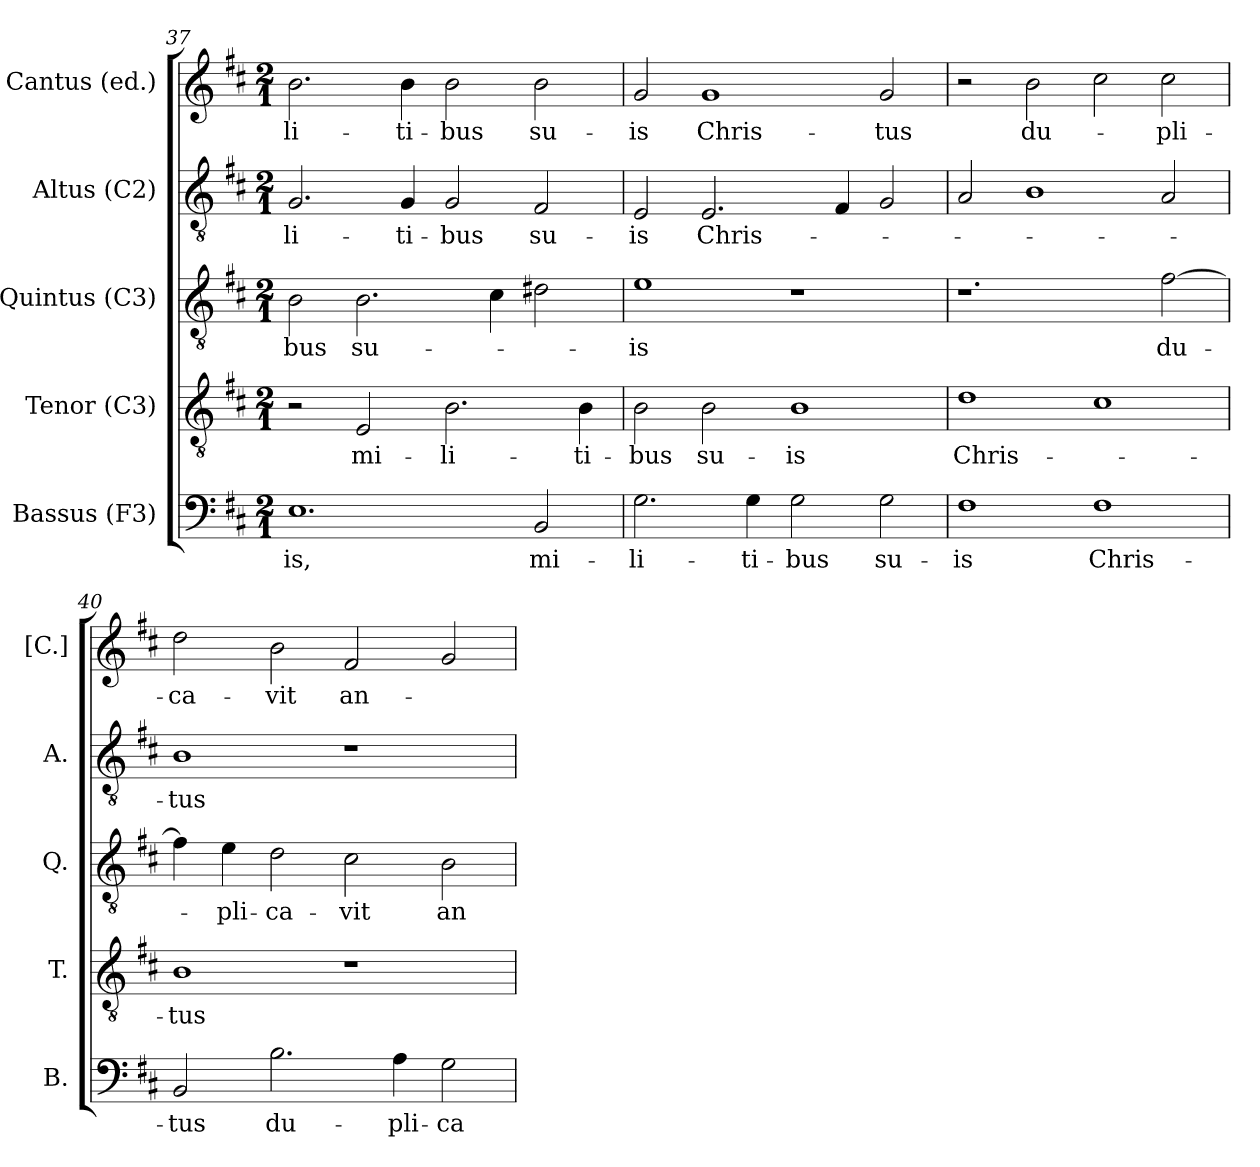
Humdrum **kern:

**kern	**text	**kern	**text	**kern	**text	**kern	**text	**kern	**text
*part5	*part5	*part4	*part4	*part3	*part3	*part2	*part2	*part1	*part1
*staff5	*staff5	*staff4	*staff4	*staff3	*staff3	*staff2	*staff2	*staff1	*staff1
*I"Bassus (F3)	*	*I"Tenor (C3)	*	*I"Quintus (C3)	*	*I"Altus (C2)	*	*I"Cantus (ed.)	*
*I'B.	*	*I'T.	*	*I'Q.	*	*I'A.	*	*I'[C.]	*
!!LO:PB:g=z
*clefF4	*	*clefGv2	*	*clefGv2	*	*clefGv2	*	*clefG2	*
*	*	*ITrd7c12	*	*ITrd7c12	*	*	*	*	*
*k[f#c#]	*	*k[f#c#]	*	*k[f#c#]	*	*k[f#c#]	*	*k[f#c#]	*
*D:	*	*D:	*	*D:	*	*D:	*	*D:	*
*M2/1	*	*M2/1	*	*M2/1	*	*M2/1	*	*M2/1	*
=37	=37	=37	=37	=37	=37	=37	=37	=37	=37
!	!LO:LY:b:color=#000000	!	!	!	!	!	!	!	!
!	!	!	!	!	!LO:LY:b:color=#000000	!	!	!	!
!	!	!	!	!	!	!	!LO:LY:b:color=#000000	!	!
!	!	!	!	!	!	!	!	!	!LO:LY:b:color=#000000
1.Ei	-is,	2r	.	2BBi\	-bus	2.Gi/	-li-	2.bi\	-li-
!	!	!	!LO:LY:b:color=#000000	!	!	!	!	!	!
!	!	!	!	!	!LO:LY:b:color=#000000	!	!	!	!
.	.	2EEi/	mi-	2.BBi\	su-	.	.	.	.
!	!	!	!	!	!	!	!LO:LY:b:color=#000000	!	!
!	!	!	!	!	!	!	!	!	!LO:LY:b:color=#000000
.	.	.	.	.	.	4Gi/	-ti-	4bi\	-ti-
!	!	!	!LO:LY:b:color=#000000	!	!	!	!	!	!
!	!	!	!	!	!	!	!LO:LY:b:color=#000000	!	!
!	!	!	!	!	!	!	!	!	!LO:LY:b:color=#000000
.	.	2.BBi\	-li-	.	.	2Gi/	-bus	2bi\	-bus
.	.	.	.	4C#i\	.	.	.	.	.
!	!LO:LY:b:color=#000000	!	!	!	!	!	!	!	!
!	!	!	!	!	!	!	!LO:LY:b:color=#000000	!	!
!	!	!	!	!	!	!	!	!	!LO:LY:b:color=#000000
2BBi/	mi-	.	.	2D#Xi\	.	2F#i/	su-	2bi\	su-
!	!	!	!LO:LY:b:color=#000000	!	!	!	!	!	!
.	.	4BBi\	-ti-	.	.	.	.	.	.
=38	=38	=38	=38	=38	=38	=38	=38	=38	=38
!	!LO:LY:b:color=#000000	!	!	!	!	!	!	!	!
!	!	!	!LO:LY:b:color=#000000	!	!	!	!	!	!
!	!	!	!	!	!LO:LY:b:color=#000000	!	!	!	!
!	!	!	!	!	!	!	!LO:LY:b:color=#000000	!	!
!	!	!	!	!	!	!	!	!	!LO:LY:b:color=#000000
2.Gi\	-li-	2BBi\	-bus	1Ei	-is	2Ei/	-is	2gi/	-is
!	!	!	!LO:LY:b:color=#000000	!	!	!	!	!	!
!	!	!	!	!	!	!	!LO:LY:b:color=#000000	!	!
!	!	!	!	!	!	!	!	!	!LO:LY:b:color=#000000
.	.	2BBi\	su-	.	.	2.Ei/	Chris-	1gi	Chris-
!	!LO:LY:b:color=#000000	!	!	!	!	!	!	!	!
4Gi\	-ti-	.	.	.	.	.	.	.	.
!	!LO:LY:b:color=#000000	!	!	!	!	!	!	!	!
!	!	!	!LO:LY:b:color=#000000	!	!	!	!	!	!
2Gi\	-bus	1BBi	-is	1r	.	.	.	.	.
.	.	.	.	.	.	4F#i/	.	.	.
!	!LO:LY:b:color=#000000	!	!	!	!	!	!	!	!
!	!	!	!	!	!	!	!	!	!LO:LY:b:color=#000000
2Gi\	su-	.	.	.	.	2Gi/	.	2gi/	-tus
=39	=39	=39	=39	=39	=39	=39	=39	=39	=39
!	!LO:LY:b:color=#000000	!	!	!	!	!	!	!	!
!	!	!	!LO:LY:b:color=#000000	!	!	!	!	!	!
1F#i	-is	1Di	Chris-	1.r	.	2Ai/	.	2r	.
!	!	!	!	!	!	!	!	!	!LO:LY:b:color=#000000
.	.	.	.	.	.	1Bi	.	2bi\	du-
!	!LO:LY:b:color=#000000	!	!	!	!	!	!	!	!
1F#i	Chris-	1C#i	.	.	.	.	.	2cc#i\	.
!	!	!	!	!	!LO:LY:b:color=#000000	!	!	!	!
!	!	!	!	!	!	!	!	!	!LO:LY:b:color=#000000
.	.	.	.	[2F#i\	du-	2Ai/	.	2cc#i\	-pli-
=40	=40	=40	=40	=40	=40	=40	=40	=40	=40
!	!LO:LY:b:color=#000000	!	!	!	!	!	!	!	!
!	!	!	!LO:LY:b:color=#000000	!	!	!	!	!	!
!	!	!	!	!	!	!	!LO:LY:b:color=#000000	!	!
!	!	!	!	!	!	!	!	!	!LO:LY:b:color=#000000
2BBi/	-tus	1BBi	-tus	4F#i\]	.	1Bi	-tus	2ddi\	-ca-
!	!	!	!	!	!LO:LY:b:color=#000000	!	!	!	!
.	.	.	.	4Ei\	-pli-	.	.	.	.
!	!LO:LY:b:color=#000000	!	!	!	!	!	!	!	!
!	!	!	!	!	!LO:LY:b:color=#000000	!	!	!	!
!	!	!	!	!	!	!	!	!	!LO:LY:b:color=#000000
2.Bi\	du-	.	.	2Di\	-ca-	.	.	2bi\	-vit
!	!	!	!	!	!LO:LY:b:color=#000000	!	!	!	!
!	!	!	!	!	!	!	!	!	!LO:LY:b:color=#000000
.	.	1r	.	2C#i\	-vit	1r	.	2f#i/	an-
!	!LO:LY:b:color=#000000	!	!	!	!	!	!	!	!
4Ai\	-pli-	.	.	.	.	.	.	.	.
!	!LO:LY:b:color=#000000	!	!	!	!	!	!	!	!
!	!	!	!	!	!LO:LY:b:color=#000000	!	!	!	!
2Gi\	-ca-	.	.	2BBi\	an-	.	.	2gi/	.
=	=	=	=	=	=	=	=	=	=
*-	*-	*-	*-	*-	*-	*-	*-	*-	*-
